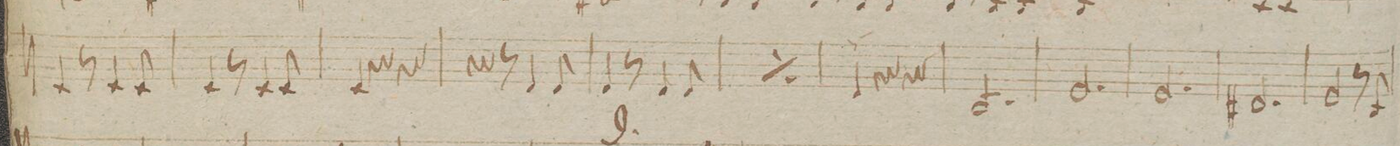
**kern	**dynam
*I"in C.	*
*clefG2	*
*k[f#]	*
*M3/4	*
4c/	.
8r	.
4c/	.
8c/	.
=72	=72
4c/	.
8r	.
4c/	.
8c/	.
=73	=73
4c/	.
4r	.
4r	.
=74	=74
4r	.
8r	.
4d/	.
8d/	.
=75	=75
4d/	.
8r	.
4d/	.
8d/	.
=76	=76
*rep	*
4d/	.
8r	.
4d/	.
8d/	.
*Xrep	*
=77	=77
4d/	.
4r	.
4r	.
=78	=78
2.B/	.
=79	=79
2.e/	.
=80	=80
2.e/	.
=81	=81
2.d#X/	.
=82	=82
2e/	.
8r	.
8B/	.
=83	=83
*-	*-
